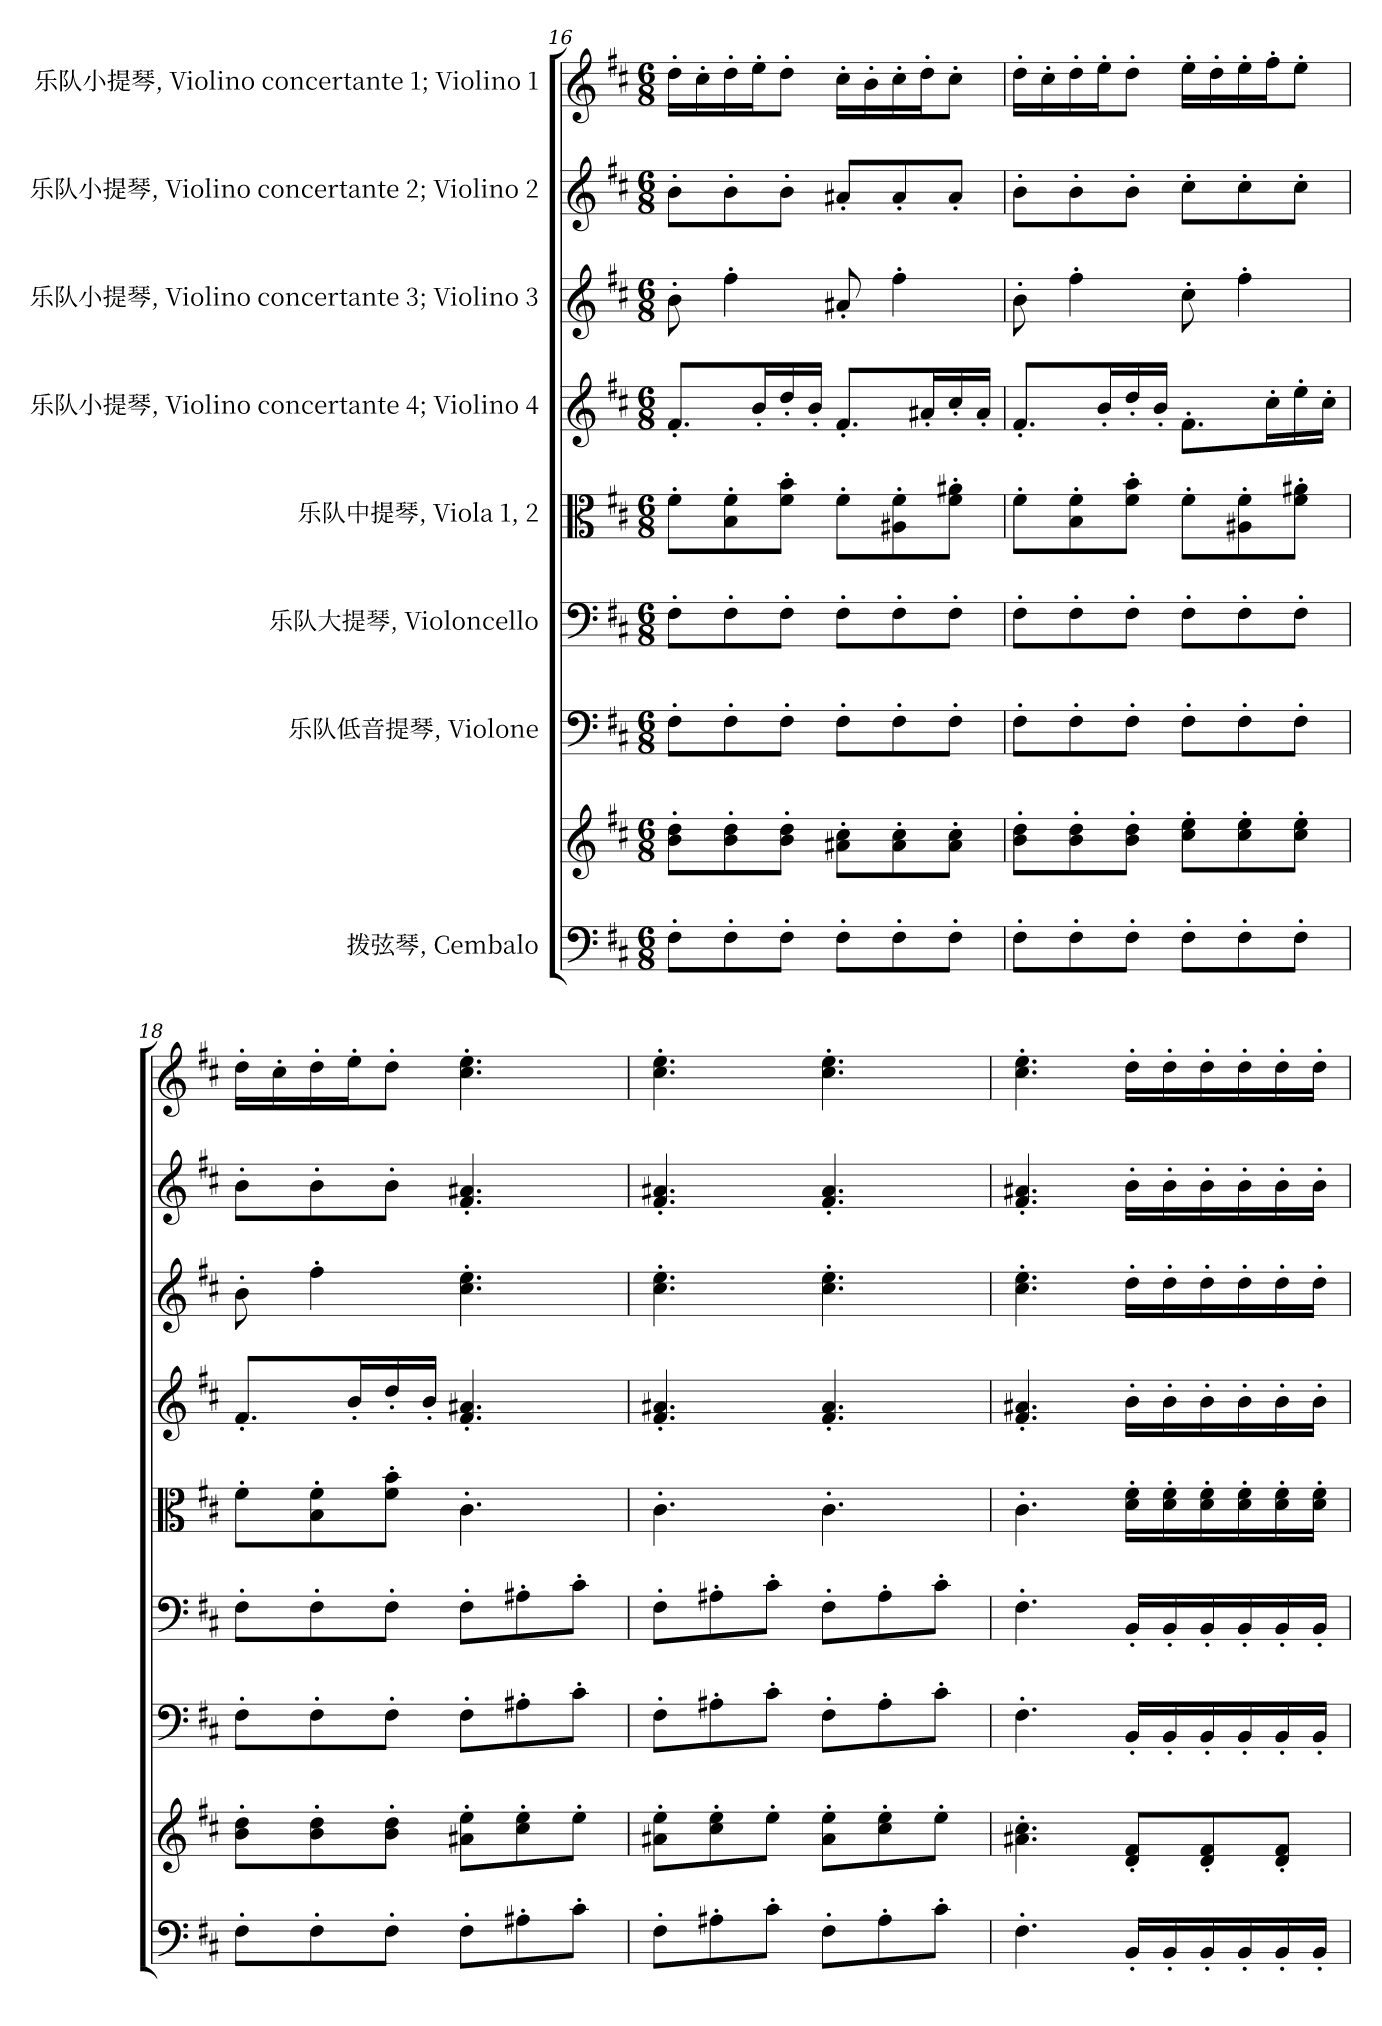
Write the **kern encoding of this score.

**kern	**kern	**kern	**kern	**kern	**kern	**kern	**kern	**kern
*part8	*part8	*part7	*part6	*part5	*part4	*part3	*part2	*part1
*staff9	*staff8	*staff7	*staff6	*staff5	*staff4	*staff3	*staff2	*staff1
*I"拨弦琴, Cembalo	*	*I"乐队低音提琴, Violone	*I"乐队大提琴, Violoncello	*I"乐队中提琴, Viola 1, 2	*I"乐队小提琴, Violino concertante 4; Violino 4	*I"乐队小提琴, Violino concertante 3; Violino 3	*I"乐队小提琴, Violino concertante 2; Violino 2	*I"乐队小提琴, Violino concertante 1; Violino 1
*clefF4	*clefG2	*clefF4	*clefF4	*clefC3	*clefG2	*clefG2	*clefG2	*clefG2
*	*	*ITrd7c12	*	*	*	*	*	*
*k[f#c#]	*k[f#c#]	*k[f#c#]	*k[f#c#]	*k[f#c#]	*k[f#c#]	*k[f#c#]	*k[f#c#]	*k[f#c#]
*M6/8	*M6/8	*M6/8	*M6/8	*M6/8	*M6/8	*M6/8	*M6/8	*M6/8
=16	=16	=16	=16	=16	=16	=16	=16	=16
8F#'\L	8b\' 8dd\'L	8FF#'\L	8F#'\L	8f#'\L	8.f#'/L	8b'\	8b'\L	16dd'\LL
.	.	.	.	.	.	.	.	16cc#'\
8F#'\	8b\' 8dd\'	8FF#'\	8F#'\	8B\' 8f#\'	.	4ff#'\	8b'\	16dd'\
.	.	.	.	.	16b'/L	.	.	16ee'\J
8F#'\J	8b\' 8dd\'J	8FF#'\J	8F#'\J	8f#\' 8b\'J	16dd'/	.	8b'\J	8dd'\J
.	.	.	.	.	16b'/JJ	.	.	.
8F#'\L	8a#X\' 8cc#\'L	8FF#'\L	8F#'\L	8f#'\L	8.f#'/L	8a#X'/	8a#X'/L	16cc#'\LL
.	.	.	.	.	.	.	.	16b'\
8F#'\	8a#\' 8cc#\'	8FF#'\	8F#'\	8A#X\' 8f#\'	.	4ff#'\	8a#'/	16cc#'\
.	.	.	.	.	16a#X'/L	.	.	16dd'\J
8F#'\J	8a#\' 8cc#\'J	8FF#'\J	8F#'\J	8f#\' 8a#X\'J	16cc#'/	.	8a#'/J	8cc#'\J
.	.	.	.	.	16a#'/JJ	.	.	.
=17	=17	=17	=17	=17	=17	=17	=17	=17
8F#'\L	8b\' 8dd\'L	8FF#'\L	8F#'\L	8f#'\L	8.f#'/L	8b'\	8b'\L	16dd'\LL
.	.	.	.	.	.	.	.	16cc#'\
8F#'\	8b\' 8dd\'	8FF#'\	8F#'\	8B\' 8f#\'	.	4ff#'\	8b'\	16dd'\
.	.	.	.	.	16b'/L	.	.	16ee'\J
8F#'\J	8b\' 8dd\'J	8FF#'\J	8F#'\J	8f#\' 8b\'J	16dd'/	.	8b'\J	8dd'\J
.	.	.	.	.	16b'/JJ	.	.	.
8F#'\L	8cc#\' 8ee\'L	8FF#'\L	8F#'\L	8f#'\L	8.f#'\L	8cc#'\	8cc#'\L	16ee'\LL
.	.	.	.	.	.	.	.	16dd'\
8F#'\	8cc#\' 8ee\'	8FF#'\	8F#'\	8A#X\' 8f#\'	.	4ff#'\	8cc#'\	16ee'\
.	.	.	.	.	16cc#'\L	.	.	16ff#'\J
8F#'\J	8cc#\' 8ee\'J	8FF#'\J	8F#'\J	8f#\' 8a#X\'J	16ee'\	.	8cc#'\J	8ee'\J
.	.	.	.	.	16cc#'\JJ	.	.	.
!!LO:PB:g=z
=18	=18	=18	=18	=18	=18	=18	=18	=18
8F#'\L	8b\' 8dd\'L	8FF#'\L	8F#'\L	8f#'\L	8.f#'/L	8b'\	8b'\L	16dd'\LL
.	.	.	.	.	.	.	.	16cc#'\
8F#'\	8b\' 8dd\'	8FF#'\	8F#'\	8B\' 8f#\'	.	4ff#'\	8b'\	16dd'\
.	.	.	.	.	16b'/L	.	.	16ee'\J
8F#'\J	8b\' 8dd\'J	8FF#'\J	8F#'\J	8f#\' 8b\'J	16dd'/	.	8b'\J	8dd'\J
.	.	.	.	.	16b'/JJ	.	.	.
8F#'\L	8a#X\' 8ee\'L	8FF#'\L	8F#'\L	4.c#'\	4.f#/' 4.a#X/'	4.cc#\' 4.ee\'	4.f#/' 4.a#X/'	4.cc#\' 4.ee\'
8A#X'\	8cc#\' 8ee\'	8AA#X'\	8A#X'\	.	.	.	.	.
8c#'\J	8ee'\J	8C#'\J	8c#'\J	.	.	.	.	.
=19	=19	=19	=19	=19	=19	=19	=19	=19
8F#'\L	8a#X\' 8ee\'L	8FF#'\L	8F#'\L	4.c#'\	4.f#/' 4.a#X/'	4.cc#\' 4.ee\'	4.f#/' 4.a#X/'	4.cc#\' 4.ee\'
8A#X'\	8cc#\' 8ee\'	8AA#X'\	8A#X'\	.	.	.	.	.
8c#'\J	8ee'\J	8C#'\J	8c#'\J	.	.	.	.	.
8F#'\L	8a#\' 8ee\'L	8FF#'\L	8F#'\L	4.c#'\	4.f#/' 4.a#/'	4.cc#\' 4.ee\'	4.f#/' 4.a#/'	4.cc#\' 4.ee\'
8A#'\	8cc#\' 8ee\'	8AA#'\	8A#'\	.	.	.	.	.
8c#'\J	8ee'\J	8C#'\J	8c#'\J	.	.	.	.	.
=20	=20	=20	=20	=20	=20	=20	=20	=20
4.F#'\	4.a#X\' 4.cc#\'	4.FF#'\	4.F#'\	4.c#'\	4.f#/' 4.a#X/'	4.cc#\' 4.ee\'	4.f#/' 4.a#X/'	4.cc#\' 4.ee\'
16BB'/LL	8d/' 8f#/'L	16BBB'/LL	16BB'/LL	16d\' 16f#\'LL	16b'\LL	16dd'\LL	16b'\LL	16dd'\LL
16BB'/	.	16BBB'/	16BB'/	16d\' 16f#\'	16b'\	16dd'\	16b'\	16dd'\
16BB'/	8d/' 8f#/'	16BBB'/	16BB'/	16d\' 16f#\'	16b'\	16dd'\	16b'\	16dd'\
16BB'/	.	16BBB'/	16BB'/	16d\' 16f#\'	16b'\	16dd'\	16b'\	16dd'\
16BB'/	8d/' 8f#/'J	16BBB'/	16BB'/	16d\' 16f#\'	16b'\	16dd'\	16b'\	16dd'\
16BB'/JJ	.	16BBB'/JJ	16BB'/JJ	16d\' 16f#\'JJ	16b'\JJ	16dd'\JJ	16b'\JJ	16dd'\JJ
=	=	=	=	=	=	=	=	=
*-	*-	*-	*-	*-	*-	*-	*-	*-
